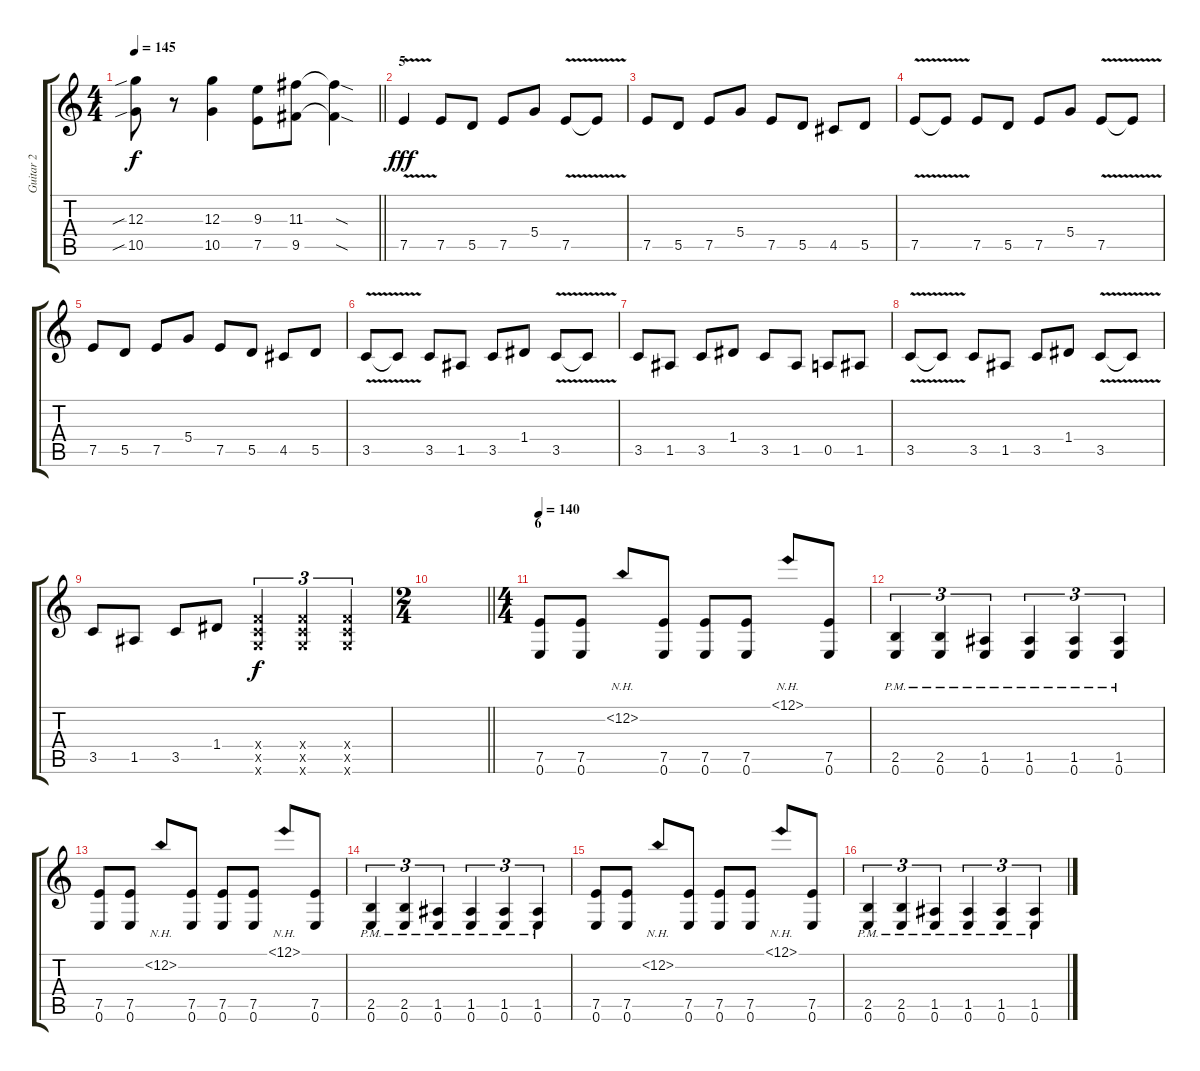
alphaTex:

\track ("Guitar 2" "Guitar 2") {instrument distortionguitar}
\staff {score tabs}
\tuning (E4 B3 G3 D3 A2 E2) {hide}
\ts (4 4)
\tempo 145
\clef g2
\barLineRight lightlight
\ks c
(12.3{sib} 10.5{sib}).8{dy f} r.8 (12.3 10.5).4 (9.3 7.5).8 (11.3 9.5).8 (11.3{sod t} 9.5{sod t}).4 |
\section ("" "5 ")
7.5{v}.4{dy fff} 7.5.8 5.5.8 7.5.8 5.4.8 7.5{v}.8 7.5{t}.8 |
7.5.8 5.5.8 7.5.8 5.4.8 7.5.8 5.5.8 4.5.8 5.5.8 |
7.5{v}.8 7.5{t}.8 7.5.8 5.5.8 7.5.8 5.4.8 7.5{v}.8 7.5{t}.8 |
7.5.8 5.5.8 7.5.8 5.4.8 7.5.8 5.5.8 4.5.8 5.5.8 |
3.5{v}.8 3.5{t}.8 3.5.8 1.5.8 3.5.8 1.4.8 3.5{v}.8 3.5{t}.8 |
3.5.8 1.5.8 3.5.8 1.4.8 3.5.8 1.5.8 0.5.8 1.5.8 |
3.5{v}.8 3.5{t}.8 3.5.8 1.5.8 3.5.8 1.4.8 3.5{v}.8 3.5{t}.8 |
3.5.8 1.5.8 3.5.8 1.4.8 (3.4{x} 3.5{x} 3.6{x}).4{tu (3 2) dy f} (3.4{x} 3.5{x} 3.6{x}).4{tu (3 2)} (3.4{x} 3.5{x} 3.6{x}).4{tu (3 2)} |
\ts (2 4)
\barLineRight lightlight
|
\ts (4 4)
\section ("" "6")
\tempo 140
(7.5 0.6).8{volume 13} (7.5 0.6).8 12.2{nh}.8 (7.5 0.6).8 (7.5 0.6).8 (7.5 0.6).8 12.1{nh}.8 (7.5 0.6).8 |
(2.5{pm} 0.6{pm}).4{tu (3 2)} (2.5{pm} 0.6{pm}).4{tu (3 2)} (1.5{pm} 0.6{pm}).4{tu (3 2)} (1.5{pm} 0.6{pm}).4{tu (3 2)} (1.5{pm} 0.6{pm}).4{tu (3 2)} (1.5{pm} 0.6{pm}).4{tu (3 2)} |
(7.5 0.6).8{volume 13} (7.5 0.6).8 12.2{nh}.8 (7.5 0.6).8 (7.5 0.6).8 (7.5 0.6).8 12.1{nh}.8 (7.5 0.6).8 |
(2.5{pm} 0.6{pm}).4{tu (3 2)} (2.5{pm} 0.6{pm}).4{tu (3 2)} (1.5{pm} 0.6{pm}).4{tu (3 2)} (1.5{pm} 0.6{pm}).4{tu (3 2)} (1.5{pm} 0.6{pm}).4{tu (3 2)} (1.5{pm} 0.6{pm}).4{tu (3 2)} |
(7.5 0.6).8{volume 13} (7.5 0.6).8 12.2{nh}.8 (7.5 0.6).8 (7.5 0.6).8 (7.5 0.6).8 12.1{nh}.8 (7.5 0.6).8 |
(2.5{pm} 0.6{pm}).4{tu (3 2)} (2.5{pm} 0.6{pm}).4{tu (3 2)} (1.5{pm} 0.6{pm}).4{tu (3 2)} (1.5{pm} 0.6{pm}).4{tu (3 2)} (1.5{pm} 0.6{pm}).4{tu (3 2)} (1.5{pm} 0.6{pm}).4{tu (3 2)}
